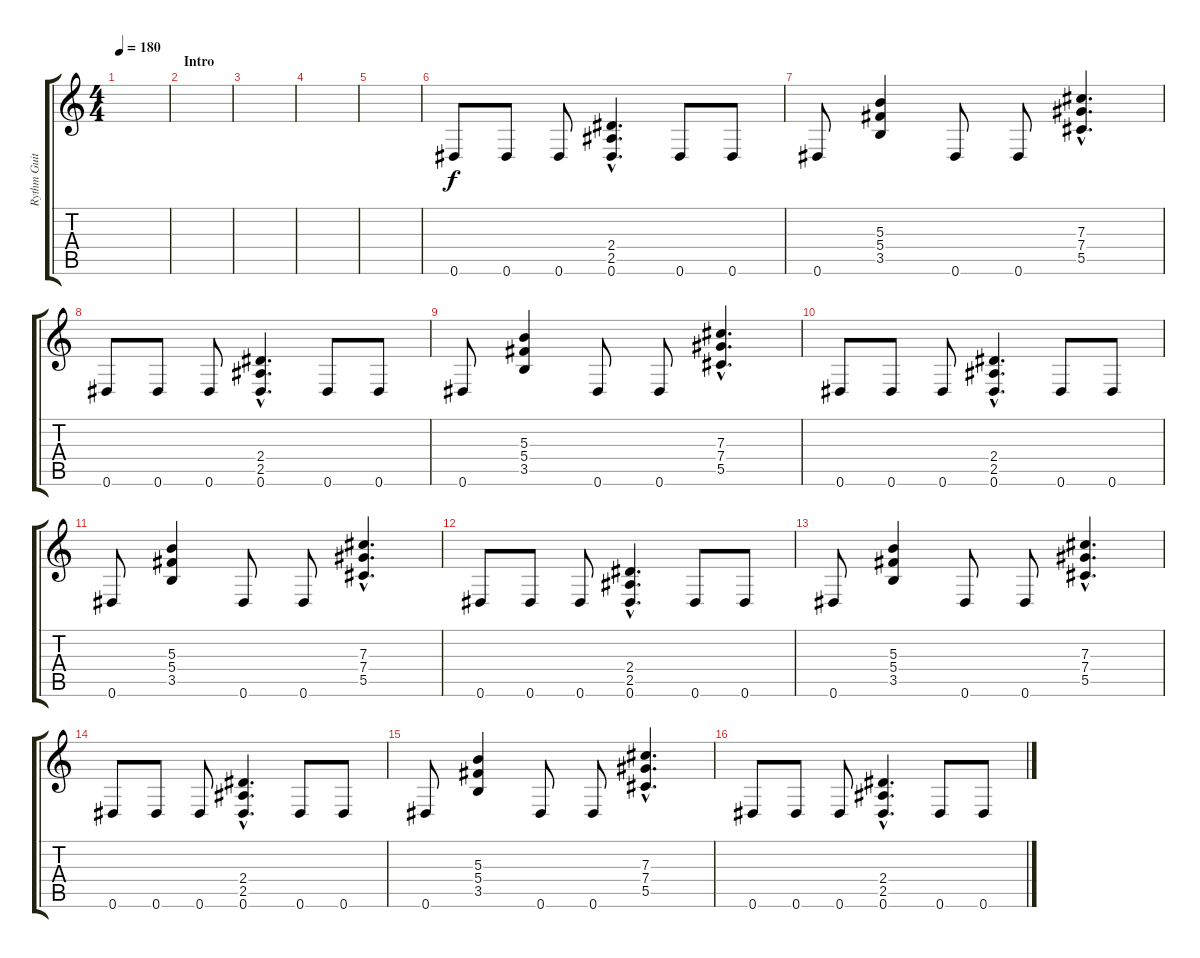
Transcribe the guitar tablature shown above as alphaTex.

\track ("Rythm Guitar (Dave Lepard)" "Rythm Guit") {instrument distortionguitar}
\staff {score tabs}
\tuning (Eb4 Bb3 Gb3 Db3 Ab2 Eb2) {hide}
\ts (4 4)
\tempo 180
\clef g2
\ks c
|
\section ("" "Intro")
|
|
|
|
0.6.8 0.6.8 0.6.8 (2.4{hac} 2.5{hac} 0.6{hac}).4{d} 0.6.8 0.6.8 |
0.6.8 (5.3 5.4 3.5).4 0.6.8 0.6.8 (7.3{hac} 7.4{hac} 5.5{hac}).4{d} |
0.6.8 0.6.8 0.6.8 (2.4{hac} 2.5{hac} 0.6{hac}).4{d} 0.6.8 0.6.8 |
0.6.8 (5.3 5.4 3.5).4 0.6.8 0.6.8 (7.3{hac} 7.4{hac} 5.5{hac}).4{d} |
0.6.8 0.6.8 0.6.8 (2.4{hac} 2.5{hac} 0.6{hac}).4{d} 0.6.8 0.6.8 |
0.6.8 (5.3 5.4 3.5).4 0.6.8 0.6.8 (7.3{hac} 7.4{hac} 5.5{hac}).4{d} |
0.6.8 0.6.8 0.6.8 (2.4{hac} 2.5{hac} 0.6{hac}).4{d} 0.6.8 0.6.8 |
0.6.8 (5.3 5.4 3.5).4 0.6.8 0.6.8 (7.3{hac} 7.4{hac} 5.5{hac}).4{d} |
0.6.8 0.6.8 0.6.8 (2.4{hac} 2.5{hac} 0.6{hac}).4{d} 0.6.8 0.6.8 |
0.6.8 (5.3 5.4 3.5).4 0.6.8 0.6.8 (7.3{hac} 7.4{hac} 5.5{hac}).4{d} |
0.6.8 0.6.8 0.6.8 (2.4{hac} 2.5{hac} 0.6{hac}).4{d} 0.6.8 0.6.8
